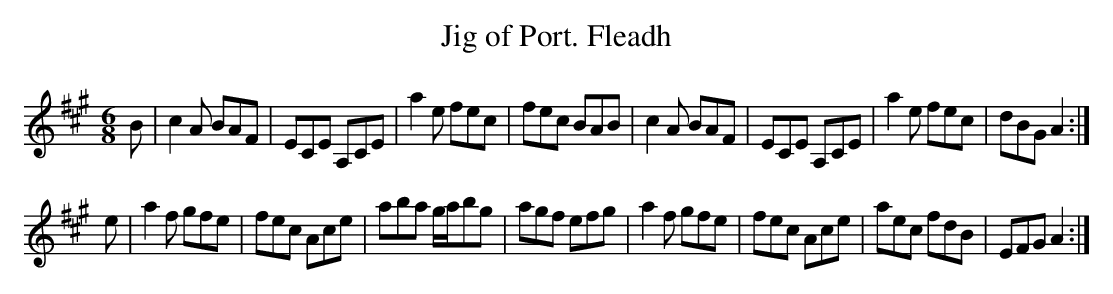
X:1.3
T:Jig of Port. Fleadh
M:6/8
K:A
B|c2A BAF|ECE A,CE|a2e fec|fec BAB|         c2A BAF|ECE A,CE|a2e fec|dBG A2:|
e|a2f gfe|fec Ace|aba g/a/bg|agf efg|       a2f gfe|fec Ace|aec fdB|EFG A2:|
